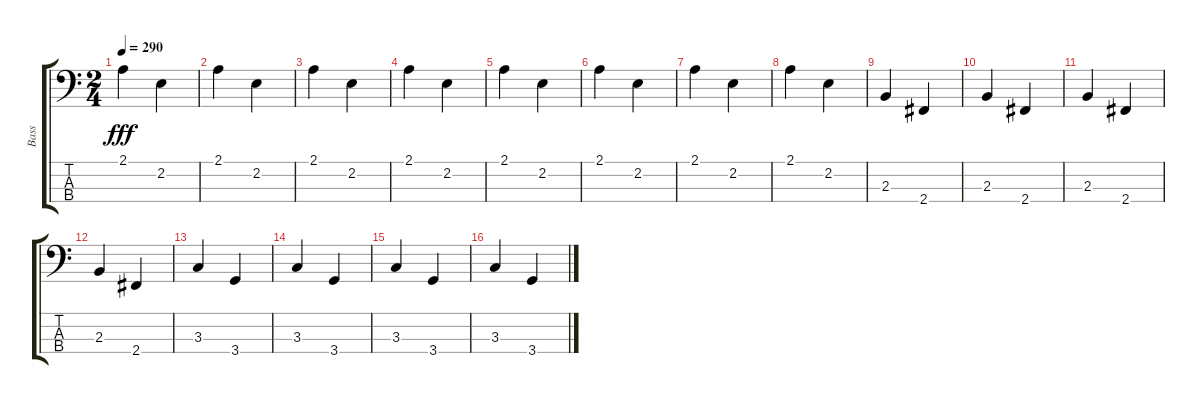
\track ("Bass" "Bass") {instrument acousticbass}
\staff {score tabs}
\tuning (G2 D2 A1 E1) {hide}
\ts (2 4)
\tempo 290
\clef f4
\ks c
2.1.4{dy fff} 2.2.4 |
2.1.4 2.2.4 |
2.1.4 2.2.4 |
2.1.4 2.2.4 |
2.1.4 2.2.4 |
2.1.4 2.2.4 |
2.1.4 2.2.4 |
2.1.4 2.2.4 |
2.3.4 2.4.4 |
2.3.4 2.4.4 |
2.3.4 2.4.4 |
2.3.4 2.4.4 |
3.3.4 3.4.4 |
3.3.4 3.4.4 |
3.3.4 3.4.4 |
3.3.4 3.4.4
